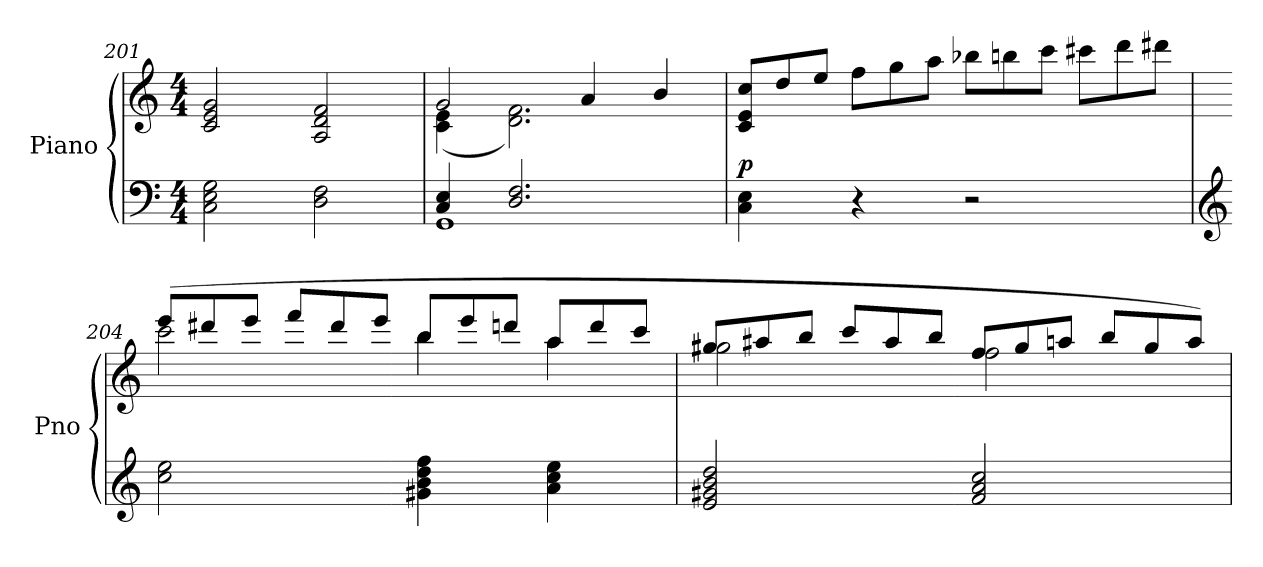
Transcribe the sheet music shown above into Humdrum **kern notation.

**kern	**kern	**dynam
*part1	*part1	*part1
*staff2	*staff1	*staff1/2
*I"Piano	*	*
*I'Pno	*	*
*clefF4	*clefG2	*
*k[]	*k[]	*
*M4/4	*M4/4	*
=201	=201	=201
2C\ 2E\ 2G\	2c/ 2e/ 2g/	.
2D\ 2F\	2A/ 2d/ 2f/	.
=202	=202	=202
*^	*^	*
!	!	!	!	!LO:DY:b
4C/ 4E/	1GG	2g/	(4c\ 4e\	other-dynamics
2.D/ 2.F/	.	.	2.d\ 2.f\)	.
.	.	4a/	.	.
.	.	4b/	.	.
*v	*v	*	*	*
*	*v	*v	*
=203	=203	=203
*	*Xtuplet	*
!	!	!LO:DY:a=2
4C\ 4E\	12c/ 12e/ 12cc/L	p
.	12dd/	.
.	12ee/J	.
4r	12ff\L	.
.	12gg\	.
.	12aa\J	.
2r	12bb-X\L	.
.	12bbn\	.
.	12ccc\J	.
.	12ccc#X\L	.
.	12ddd\	.
.	12ddd#X\J	.
!!LO:LB:g=z
=204	=204	=204
*clefG2	*	*
*	*^	*
!	!	!	!LO:DY:b
2cc\ 2ee\	(12eee/L	2ccc\	other-dynamics
.	12ddd#X/	.	.
.	12eee/J	.	.
.	12fff/L	.	.
.	12ddd#/	.	.
.	12eee/J	.	.
4g#X\ 4b\ 4dd\ 4ff\	12bb/L	4bb\	.
.	12eee/	.	.
.	12dddn/J	.	.
4a\ 4cc\ 4ee\	12aa/L	4aa\	.
.	12ddd/	.	.
.	12ccc/J	.	.
=205	=205	=205	=205
2e/ 2g#X/ 2b/ 2dd/	12gg#X/L	2gg#\	.
.	12aa#X/	.	.
.	12bb/J	.	.
.	12ccc/L	.	.
.	12aa#/	.	.
.	12bb/J	.	.
2f/ 2a/ 2cc/	12ff/L	2ff\	.
.	12gg#/	.	.
.	12aan/J	.	.
.	12bb/L	.	.
.	12gg#/	.	.
.	12aa/J)	.	.
*	*v	*v	*
=	=	=
*-	*-	*-
